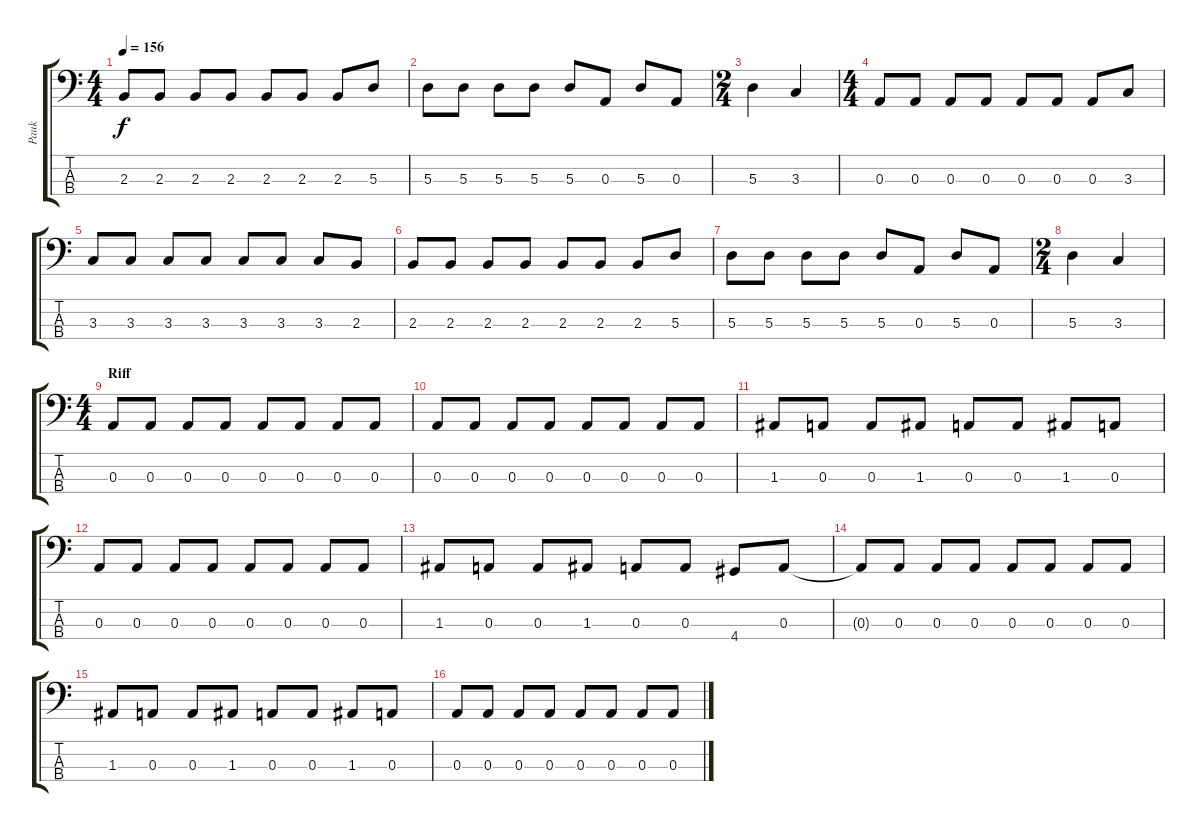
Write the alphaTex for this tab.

\track ("Pauk" "Pauk") {instrument electricbasspick}
\staff {score tabs}
\tuning (G2 D2 A1 E1) {hide}
\ts (4 4)
\tempo 156
\clef f4
\ks c
2.3.8{dy f} 2.3.8 2.3.8 2.3.8 2.3.8 2.3.8 2.3.8 5.3.8 |
5.3.8 5.3.8 5.3.8 5.3.8 5.3.8 0.3.8 5.3.8 0.3.8 |
\ts (2 4)
5.3.4 3.3.4 |
\ts (4 4)
0.3.8 0.3.8 0.3.8 0.3.8 0.3.8 0.3.8 0.3.8 3.3.8 |
3.3.8 3.3.8 3.3.8 3.3.8 3.3.8 3.3.8 3.3.8 2.3.8 |
2.3.8 2.3.8 2.3.8 2.3.8 2.3.8 2.3.8 2.3.8 5.3.8 |
5.3.8 5.3.8 5.3.8 5.3.8 5.3.8 0.3.8 5.3.8 0.3.8 |
\ts (2 4)
5.3.4 3.3.4 |
\ts (4 4)
\section ("" "Riff")
0.3.8 0.3.8 0.3.8 0.3.8 0.3.8 0.3.8 0.3.8 0.3.8 |
0.3.8 0.3.8 0.3.8 0.3.8 0.3.8 0.3.8 0.3.8 0.3.8 |
1.3.8 0.3.8 0.3.8 1.3.8 0.3.8 0.3.8 1.3.8 0.3.8 |
0.3.8 0.3.8 0.3.8 0.3.8 0.3.8 0.3.8 0.3.8 0.3.8 |
1.3.8 0.3.8 0.3.8 1.3.8 0.3.8 0.3.8 4.4.8 0.3.8 |
0.3{t}.8 0.3.8 0.3.8 0.3.8 0.3.8 0.3.8 0.3.8 0.3.8 |
1.3.8 0.3.8 0.3.8 1.3.8 0.3.8 0.3.8 1.3.8 0.3.8 |
0.3.8 0.3.8 0.3.8 0.3.8 0.3.8 0.3.8 0.3.8 0.3.8
